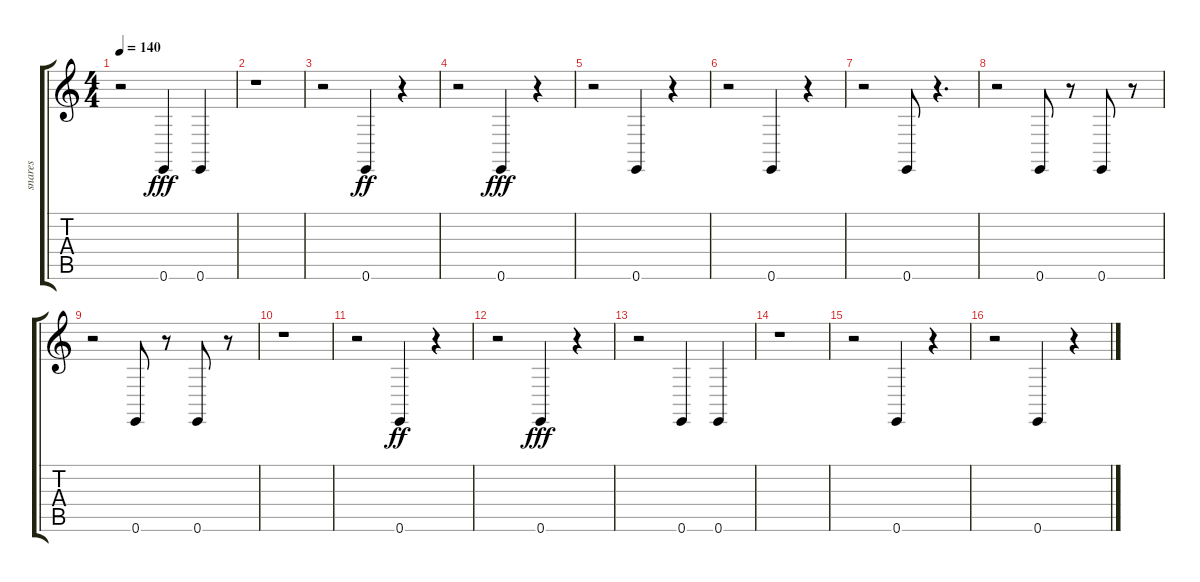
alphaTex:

\track ("snares" "snares") {instrument acousticgrandpiano}
\staff {score tabs}
\tuning (E4 B3 G3 D3 A2 E2) {hide}
\ts (4 4)
\tempo 140
\clef g2
\ks c
r.2{dy fff} 0.6.4 0.6.4 |
r.1 |
r.2 0.6.4{dy ff} r.4 |
r.2 0.6.4{dy fff} r.4 |
r.2 0.6.4 r.4 |
r.2 0.6.4 r.4 |
r.2 0.6.8 r.4{d} |
r.2 0.6.8 r.8 0.6.8 r.8 |
r.2 0.6.8 r.8 0.6.8 r.8 |
r.1 |
r.2 0.6.4{dy ff} r.4 |
r.2 0.6.4{dy fff} r.4 |
r.2 0.6.4 0.6.4 |
r.1 |
r.2 0.6.4 r.4 |
r.2 0.6.4 r.4
